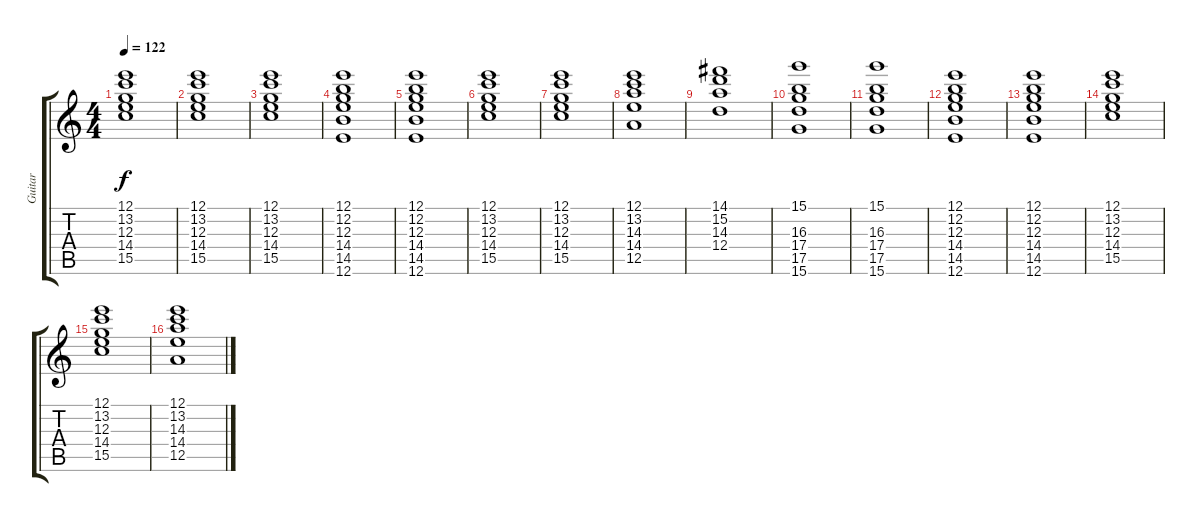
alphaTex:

\track ("Guitar" "Guitar") {instrument acousticguitarsteel}
\staff {score tabs}
\tuning (E4 B3 G3 D3 A2 E2) {hide}
\ts (4 4)
\tempo 122
\clef g2
\ks c
(12.1 13.2 12.3 14.4 15.5).1{dy f} |
(12.1 13.2 12.3 14.4 15.5).1 |
(12.1 13.2 12.3 14.4 15.5).1 |
(12.1 12.2 12.3 14.4 14.5 12.6).1 |
(12.1 12.2 12.3 14.4 14.5 12.6).1 |
(12.1 13.2 12.3 14.4 15.5).1 |
(12.1 13.2 12.3 14.4 15.5).1 |
(12.1 13.2 14.3 14.4 12.5).1 |
(14.1 15.2 14.3 12.4).1 |
(15.1 16.3 17.4 17.5 15.6).1 |
(15.1 16.3 17.4 17.5 15.6).1 |
(12.1 12.2 12.3 14.4 14.5 12.6).1 |
(12.1 12.2 12.3 14.4 14.5 12.6).1 |
(12.1 13.2 12.3 14.4 15.5).1 |
(12.1 13.2 12.3 14.4 15.5).1 |
(12.1 13.2 14.3 14.4 12.5).1
